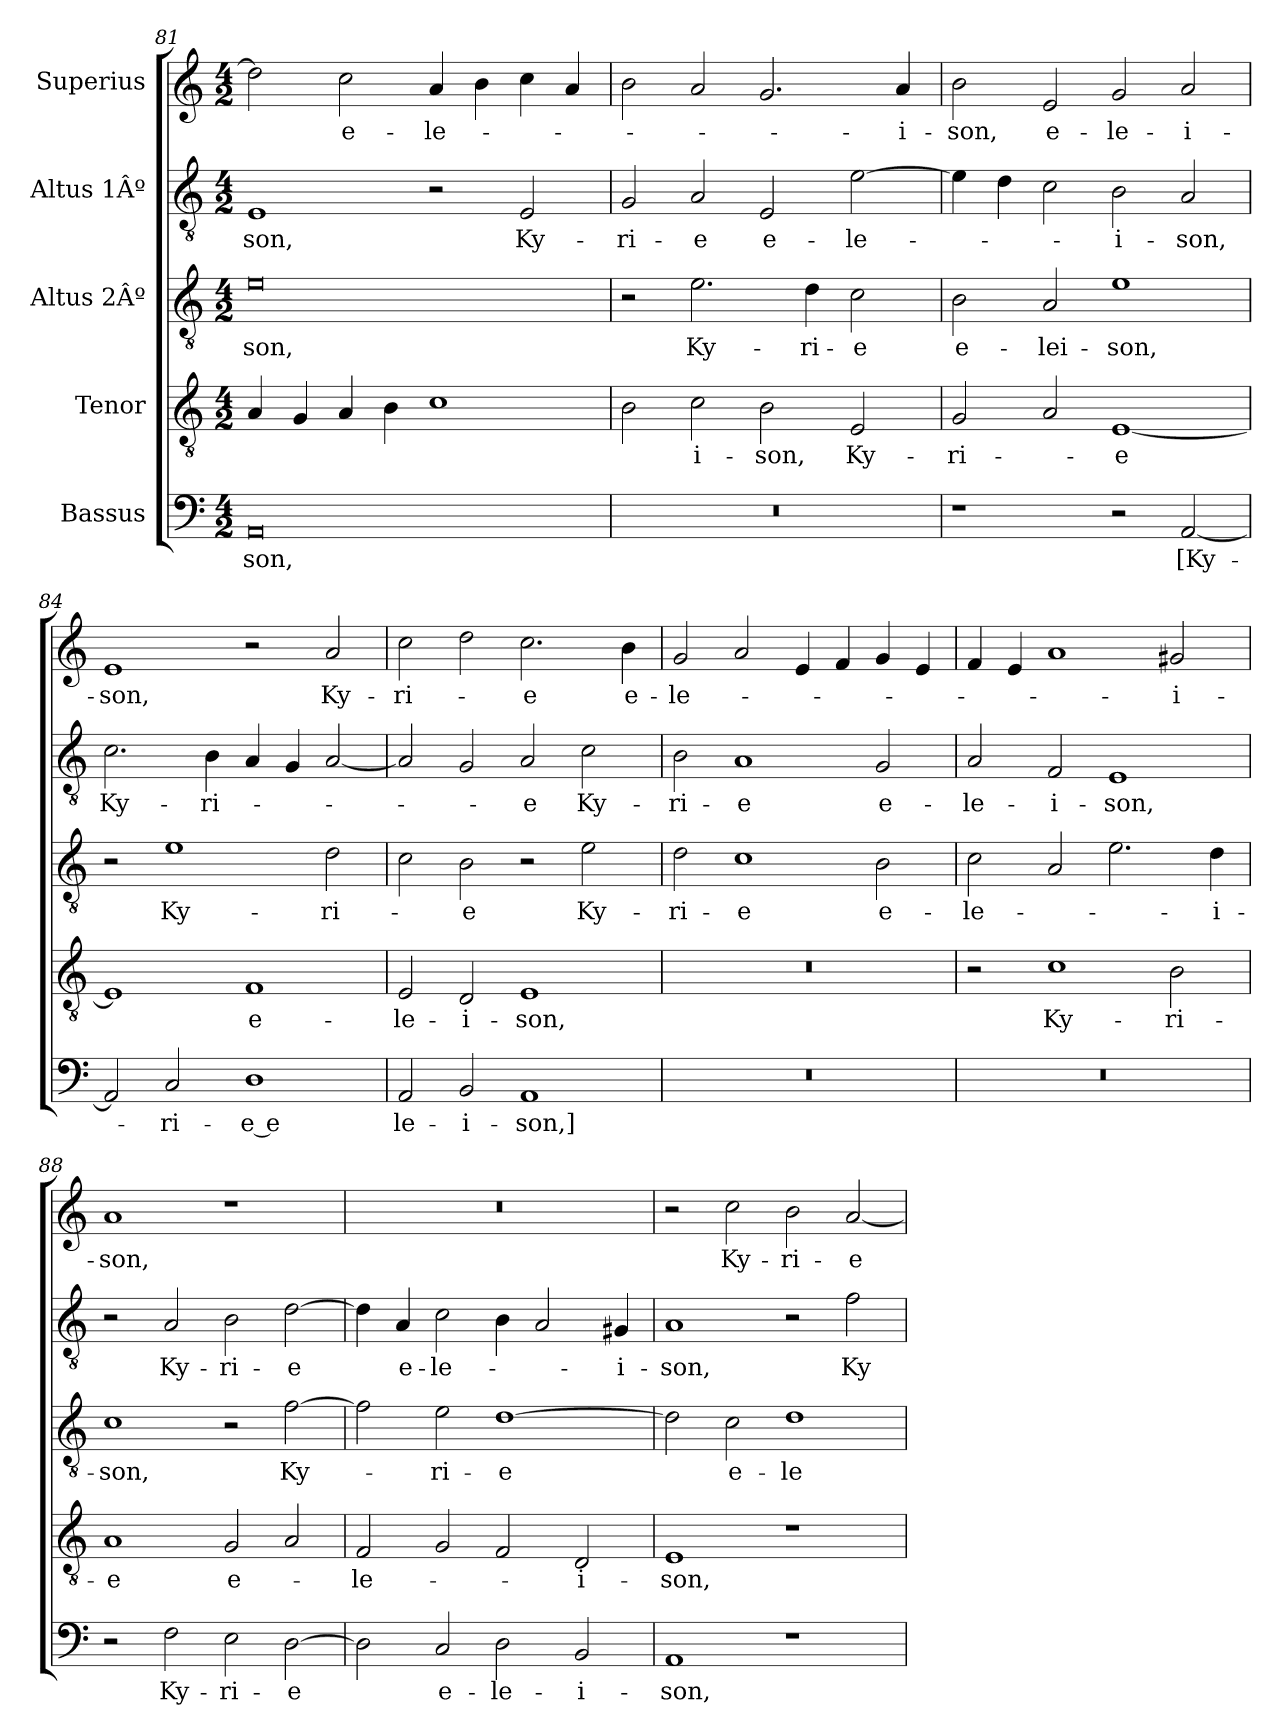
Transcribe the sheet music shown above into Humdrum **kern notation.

**kern	**text	**kern	**text	**kern	**text	**kern	**text	**kern	**text
*part5	*part5	*part4	*part4	*part3	*part3	*part2	*part2	*part1	*part1
*staff5	*staff5	*staff4	*staff4	*staff3	*staff3	*staff2	*staff2	*staff1	*staff1
*I"Bassus	*	*I"Tenor	*	*I"Altus 2Âº	*	*I"Altus 1Âº	*	*I"Superius	*
*clefF4	*	*clefGv2	*	*clefGv2	*	*clefGv2	*	*clefG2	*
*k[]	*	*k[]	*	*k[]	*	*k[]	*	*k[]	*
*M4/2	*	*M4/2	*	*M4/2	*	*M4/2	*	*M4/2	*
=81	=81	=81	=81	=81	=81	=81	=81	=81	=81
0AA/	-son,	4A/	.	0e\	-son,	1E/	-son,	2dd\]	.
.	.	4G/	.	.	.	.	.	.	.
.	.	4A/	.	.	.	.	.	2cc\	e-
.	.	4B\	.	.	.	.	.	.	.
.	.	1c\	.	.	.	2r	.	4a/	-le-
.	.	.	.	.	.	.	.	4b\	.
.	.	.	.	.	.	2E/	Ky-	4cc\	.
.	.	.	.	.	.	.	.	4a/	.
=82	=82	=82	=82	=82	=82	=82	=82	=82	=82
0r	.	2B\	.	2r	.	2G/	-ri-	2b\	.
.	.	2c\	-i-	2.e\	Ky-	2A/	-e	2a/	.
.	.	2B\	-son,	.	.	2E/	e-	2.g/	.
.	.	.	.	4d\	-ri-	.	.	.	.
.	.	2E/	Ky-	2c\	-e	[2e\	-le-	.	.
.	.	.	.	.	.	.	.	4a/	-i-
=83	=83	=83	=83	=83	=83	=83	=83	=83	=83
1r	.	2G/	-ri-	2B\	e-	4e\]	.	2b\	-son,
.	.	.	.	.	.	4d\	.	.	.
.	.	2A/	.	2A/	-lei-	2c\	.	2e/	e-
2r	.	[1E/	-e	1e\	-son,	2B\	-i-	2g/	-le-
[2AA/	[Ky-	.	.	.	.	2A/	-son,	2a/	-i-
=84	=84	=84	=84	=84	=84	=84	=84	=84	=84
2AA/]	.	1E/]	.	2r	.	2.c\	Ky-	1e/	-son,
2C/	-ri-	.	.	1e\	Ky-	.	.	.	.
.	.	.	.	.	.	4B\	-ri-	.	.
1D\	-e e	1F/	e-	.	.	4A/	.	2r	.
.	.	.	.	.	.	4G/	.	.	.
.	.	.	.	2d\	-ri-	[2A/	.	2a/	Ky-
=85	=85	=85	=85	=85	=85	=85	=85	=85	=85
2AA/	-le-	2E/	-le-	2c\	.	2A/]	.	2cc\	-ri-
2BB/	-i-	2D/	-i-	2B\	-e	2G/	.	2dd\	.
1AA/	-son,]	1E/	-son,	2r	.	2A/	-e	2.cc\	-e
.	.	.	.	2e\	Ky-	2c\	Ky-	.	.
.	.	.	.	.	.	.	.	4b\	e-
=86	=86	=86	=86	=86	=86	=86	=86	=86	=86
0r	.	0r	.	2d\	-ri-	2B\	-ri-	2g/	-le-
.	.	.	.	1c\	-e	1A/	-e	2a/	.
.	.	.	.	.	.	.	.	4e/	.
.	.	.	.	.	.	.	.	4f/	.
.	.	.	.	2B\	e-	2G/	e-	4g/	.
.	.	.	.	.	.	.	.	4e/	.
=87	=87	=87	=87	=87	=87	=87	=87	=87	=87
0r	.	2r	.	2c\	-le-	2A/	-le-	4f/	.
.	.	.	.	.	.	.	.	4e/	.
.	.	1c\	Ky-	2A/	.	2F/	-i-	1a/	.
.	.	.	.	2.e\	.	1E/	-son,	.	.
.	.	2B\	-ri-	.	.	.	.	2g#X/	-i-
.	.	.	.	4d\	-i-	.	.	.	.
=88	=88	=88	=88	=88	=88	=88	=88	=88	=88
2r	.	1A/	-e	1c\	-son,	2r	.	1a/	-son,
2F\	Ky-	.	.	.	.	2A/	Ky-	.	.
2E\	-ri-	2G/	e-	2r	.	2B\	-ri-	1r	.
[2D\	-e	2A/	.	[2f\	Ky-	[2d\	-e	.	.
=89	=89	=89	=89	=89	=89	=89	=89	=89	=89
2D\]	.	2F/	-le-	2f\]	.	4d\]	.	0r	.
.	.	.	.	.	.	4A/	e-	.	.
2C/	e-	2G/	.	2e\	-ri-	2c\	-le-	.	.
2D\	-le-	2F/	.	[1d\	-e	4B\	.	.	.
.	.	.	.	.	.	2A/	.	.	.
2BB/	-i-	2D/	-i-	.	.	.	.	.	.
.	.	.	.	.	.	4G#X/	-i-	.	.
=90	=90	=90	=90	=90	=90	=90	=90	=90	=90
1AA/	-son,	1E/	-son,	2d\]	.	1A/	-son,	2r	.
.	.	.	.	2c\	e-	.	.	2cc\	Ky-
1r	.	1r	.	1d\	-le-	2r	.	2b\	-ri-
.	.	.	.	.	.	2f\	Ky-	[2a/	-e
=	=	=	=	=	=	=	=	=	=
*-	*-	*-	*-	*-	*-	*-	*-	*-	*-
